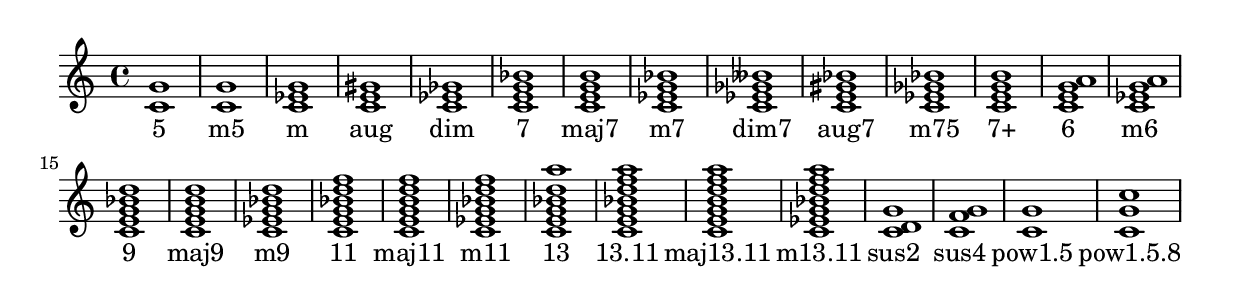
% Based on common chord modifiers listed in the LilyPond docs
% See http://lilypond.org/doc/v2.19/Documentation/notation/common-chord-modifiers
\version "2.18.2"
\layout { indent = 0.0 }
<<
  \relative {
    \key c \major
    \time 4/4
    \chordmode {
        c1:5    c1:m5    c1:m        c1:aug
        c1:dim  c1:7     c1:maj7     c1:m7
        c1:dim7 c1:aug7  c1:m7.5-    c1:7+
        c1:6    c1:m6    c1:9        c1:maj9
        c1:m9   c1:11    c1:maj11    c1:m11
        c1:13   c1:13.11 c1:maj13.11 c1:m13.11
        c1:sus2 c1:sus4
        \powerChords c1:1.5
        \powerChords c1:1.5.8
    }
  }
  \addlyrics {
       "5"     "m5"     "m"         "aug"
       "dim"   "7"      "maj7"      "m7"
       "dim7"  "aug7"   "m75"       "7+"
       "6"     "m6"     "9"         "maj9"
       "m9"    "11"     "maj11"     "m11"
       "13"    "13.11"  "maj13.11"  "m13.11"
       "sus2"  "sus4"   "pow1.5"    "pow1.5.8"
  }
>>